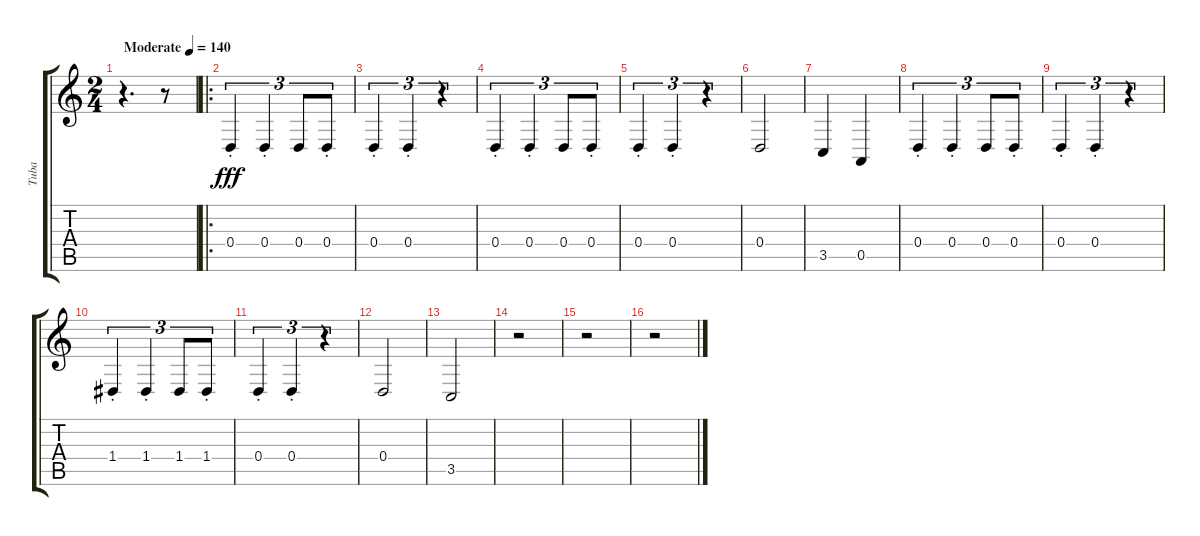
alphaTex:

\track ("Tuba" "Tuba") {instrument tuba}
\staff {score tabs}
\tuning (E4 B3 G3 D3 A2 E2) {hide}
\ts (2 4)
\tempo (140 "Moderate")
\clef g2
\ks c
r.4{d dy fff instrument tuba} r.8 |
\ro
0.4{st}.4{tu (3 2)} 0.4{st}.4{tu (3 2)} 0.4.8{tu (3 2)} 0.4{st}.8{tu (3 2)} |
0.4{st}.4{tu (3 2)} 0.4{st}.4{tu (3 2)} r.4{tu (3 2)} |
0.4{st}.4{tu (3 2)} 0.4{st}.4{tu (3 2)} 0.4.8{tu (3 2)} 0.4{st}.8{tu (3 2)} |
0.4{st}.4{tu (3 2)} 0.4{st}.4{tu (3 2)} r.4{tu (3 2)} |
0.4.2 |
3.5.4 0.5.4 |
0.4{st}.4{tu (3 2)} 0.4{st}.4{tu (3 2)} 0.4.8{tu (3 2)} 0.4{st}.8{tu (3 2)} |
0.4{st}.4{tu (3 2)} 0.4{st}.4{tu (3 2)} r.4{tu (3 2)} |
1.4{st}.4{tu (3 2)} 1.4{st}.4{tu (3 2)} 1.4.8{tu (3 2)} 1.4{st}.8{tu (3 2)} |
0.4{st}.4{tu (3 2)} 0.4{st}.4{tu (3 2)} r.4{tu (3 2)} |
0.4.2 |
3.5.2 |
r.2 |
r.2 |
r.2
